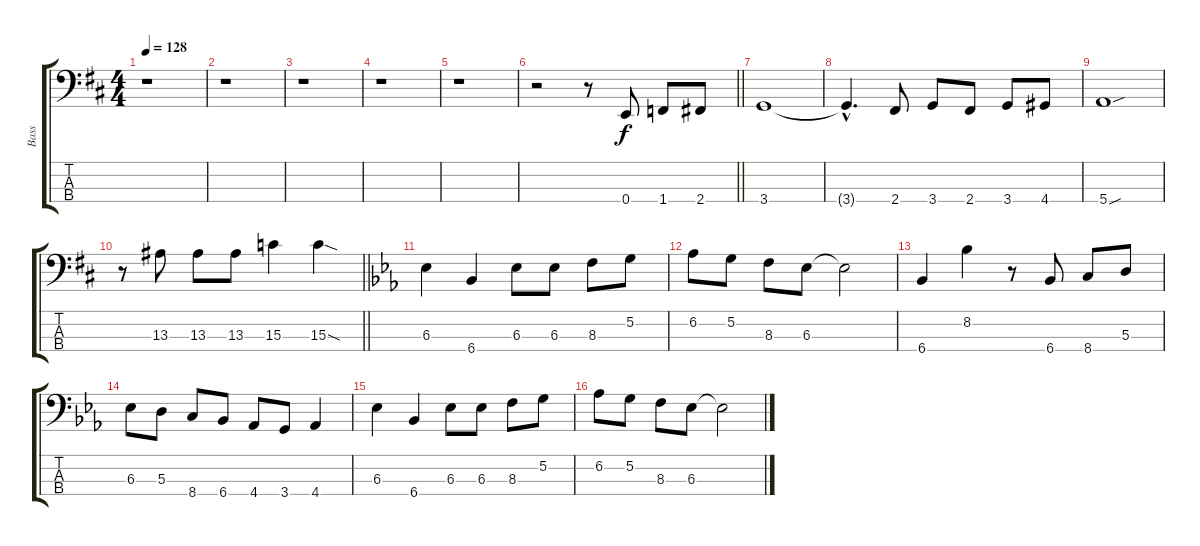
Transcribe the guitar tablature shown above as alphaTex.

\track ("Bass" "Bass") {instrument electricbasspick}
\staff {score tabs}
\tuning (G2 D2 A1 E1) {hide}
\ts (4 4)
\tempo 128
\clef f4
\ks d
r.1{dy f} |
r.1 |
r.1 |
r.1 |
r.1 |
\barLineRight lightlight
r.2 r.8 0.4.8 1.4.8 2.4.8 |
3.4.1 |
3.4{hac t}.4{d} 2.4.8 3.4.8 2.4.8 3.4.8 4.4.8 |
5.4{sou}.1 |
\barLineRight lightlight
r.8 13.3.8 13.3.8 13.3.8 15.3.4 15.3{sod}.4 |
\ks eb
6.3.4 6.4.4 6.3.8 6.3.8 8.3.8 5.2.8 |
6.2.8 5.2.8 8.3.8 6.3.8 6.3{t}.2 |
6.4.4 8.2.4 r.8 6.4.8 8.4.8 5.3.8 |
6.3.8 5.3.8 8.4.8 6.4.8 4.4.8 3.4.8 4.4.4 |
6.3.4 6.4.4 6.3.8 6.3.8 8.3.8 5.2.8 |
6.2.8 5.2.8 8.3.8 6.3.8 6.3{t}.2
